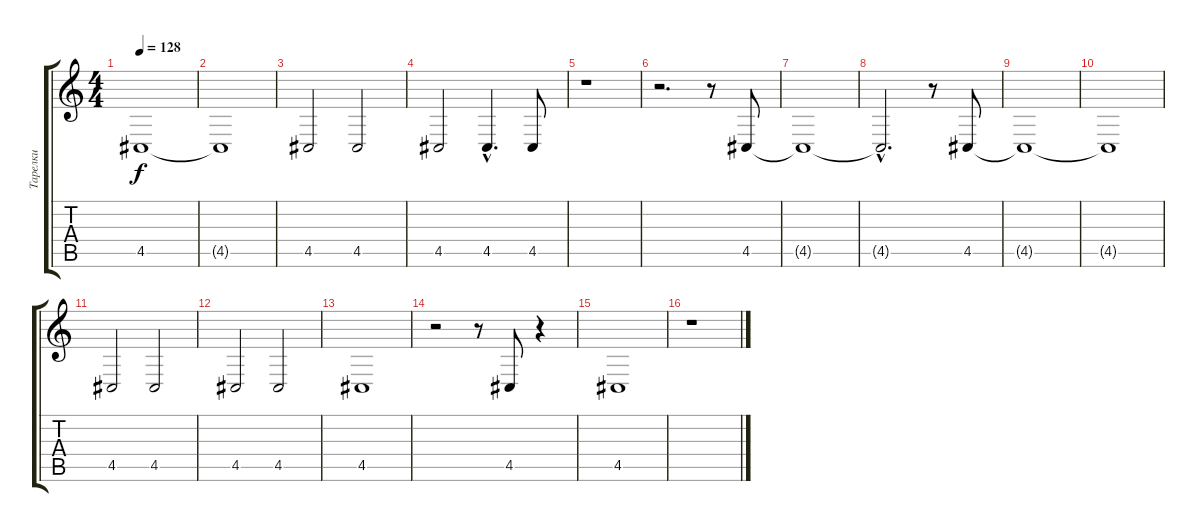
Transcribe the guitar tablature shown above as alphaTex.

\track ("Тарелки" "Тарелки") {instrument acousticgrandpiano}
\staff {score tabs}
\tuning (E4 B3 G3 D3 A2 E2) {hide}
\ts (4 4)
\tempo 128
\clef g2
\ks c
4.5{t}.1{dy f} |
4.5{t}.1 |
4.5.2 4.5.2 |
4.5.2 4.5{hac}.4{d} 4.5.8 |
r.1 |
r.2{d} r.8 4.5.8 |
4.5{t}.1 |
4.5{hac t}.2{d} r.8 4.5.8 |
4.5{t}.1 |
4.5{t}.1 |
4.5.2 4.5.2 |
4.5.2 4.5.2 |
4.5.1 |
r.2 r.8 4.5.8 r.4 |
4.5.1 |
r.1
